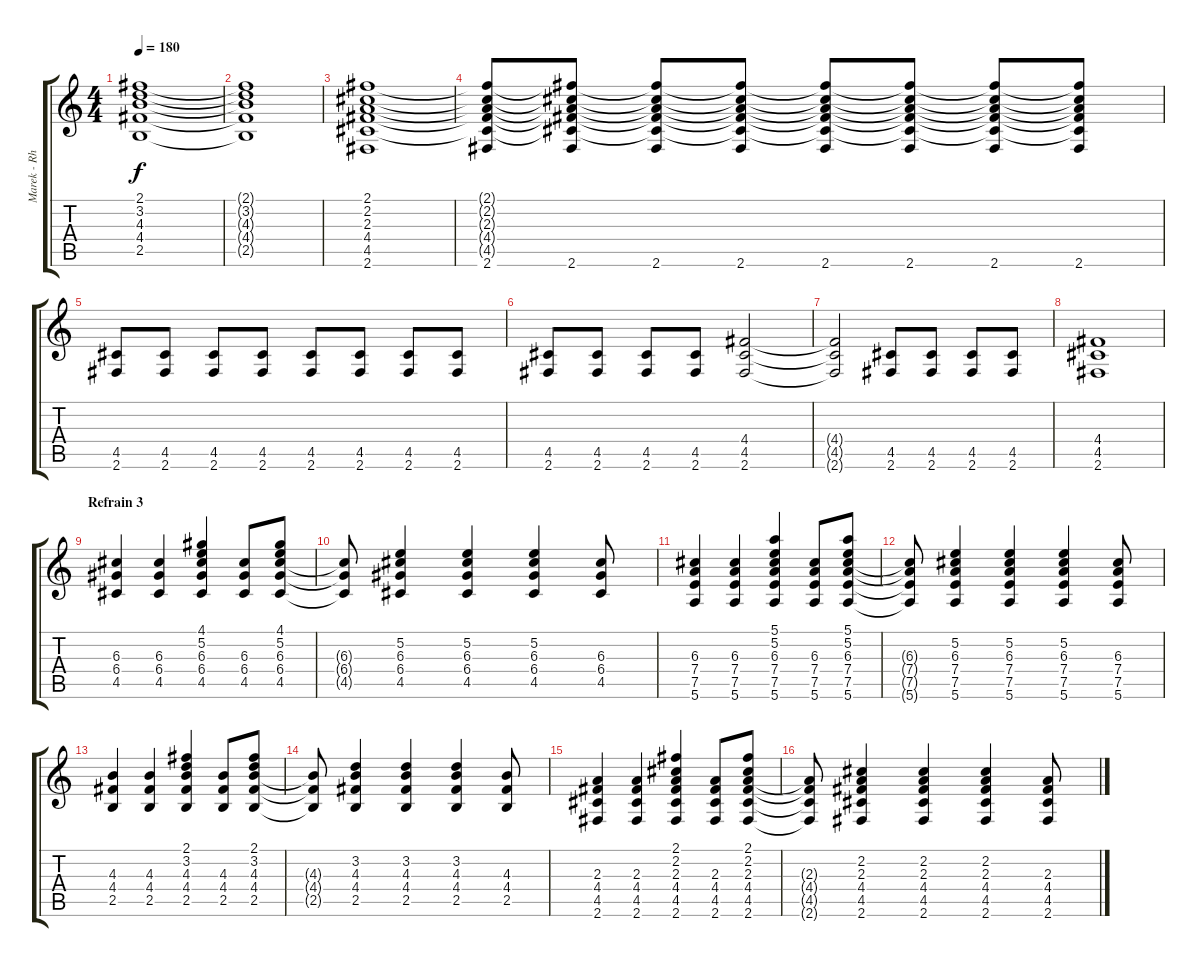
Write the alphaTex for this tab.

\track ("Marek - Rhythm Guitar 1" "Marek - Rh") {instrument distortionguitar}
\staff {score tabs}
\tuning (E4 B3 G3 D3 A2 E2) {hide}
\ts (4 4)
\tempo 180
\clef g2
\ks c
(2.1 3.2 4.3 4.4 2.5).1{dy f} |
(2.1{t} 3.2{t} 4.3{t} 4.4{t} 2.5{t}).1 |
(2.1 2.2 2.3 4.4 4.5 2.6).1 |
(2.1{t} 2.2{t} 2.3{t} 4.4{t} 4.5{t} 2.6).8 (2.1{t} 2.2{t} 2.3{t} 4.4{t} 4.5{t} 2.6).8 (2.1{t} 2.2{t} 2.3{t} 4.4{t} 4.5{t} 2.6).8 (2.1{t} 2.2{t} 2.3{t} 4.4{t} 4.5{t} 2.6).8 (2.1{t} 2.2{t} 2.3{t} 4.4{t} 4.5{t} 2.6).8 (2.1{t} 2.2{t} 2.3{t} 4.4{t} 4.5{t} 2.6).8 (2.1{t} 2.2{t} 2.3{t} 4.4{t} 4.5{t} 2.6).8 (2.1{t} 2.2{t} 2.3{t} 4.4{t} 4.5{t} 2.6).8 |
(4.5 2.6).8 (4.5 2.6).8 (4.5 2.6).8 (4.5 2.6).8 (4.5 2.6).8 (4.5 2.6).8 (4.5 2.6).8 (4.5 2.6).8 |
(4.5 2.6).8 (4.5 2.6).8 (4.5 2.6).8 (4.5 2.6).8 (4.4 4.5 2.6).2 |
(4.4{t} 4.5{t} 2.6{t}).2 (4.5 2.6).8 (4.5 2.6).8 (4.5 2.6).8 (4.5 2.6).8 |
(4.4 4.5 2.6).1 |
\section ("" "Refrain 3")
(6.3 6.4 4.5).4 (6.3 6.4 4.5).4 (4.1 5.2 6.3 6.4 4.5).4 (6.3 6.4 4.5).8 (4.1 5.2 6.3 6.4 4.5).8 |
(6.3{t} 6.4{t} 4.5{t}).8 (5.2 6.3 6.4 4.5).4 (5.2 6.3 6.4 4.5).4 (5.2 6.3 6.4 4.5).4 (6.3 6.4 4.5).8 |
(6.3 7.4 7.5 5.6).4 (6.3 7.4 7.5 5.6).4 (5.1 5.2 6.3 7.4 7.5 5.6).4 (6.3 7.4 7.5 5.6).8 (5.1 5.2 6.3 7.4 7.5 5.6).8 |
(6.3{t} 7.4{t} 7.5{t} 5.6{t}).8 (5.2 6.3 7.4 7.5 5.6).4 (5.2 6.3 7.4 7.5 5.6).4 (5.2 6.3 7.4 7.5 5.6).4 (6.3 7.4 7.5 5.6).8 |
(4.3 4.4 2.5).4 (4.3 4.4 2.5).4 (2.1 3.2 4.3 4.4 2.5).4 (4.3 4.4 2.5).8 (2.1 3.2 4.3 4.4 2.5).8 |
(4.3{t} 4.4{t} 2.5{t}).8 (3.2 4.3 4.4 2.5).4 (3.2 4.3 4.4 2.5).4 (3.2 4.3 4.4 2.5).4 (4.3 4.4 2.5).8 |
(2.3 4.4 4.5 2.6).4 (2.3 4.4 4.5 2.6).4 (2.1 2.2 2.3 4.4 4.5 2.6).4 (2.3 4.4 4.5 2.6).8 (2.1 2.2 2.3 4.4 4.5 2.6).8 |
(2.3{t} 4.4{t} 4.5{t} 2.6{t}).8 (2.2 2.3 4.4 4.5 2.6).4 (2.2 2.3 4.4 4.5 2.6).4 (2.2 2.3 4.4 4.5 2.6).4 (2.3 4.4 4.5 2.6).8
